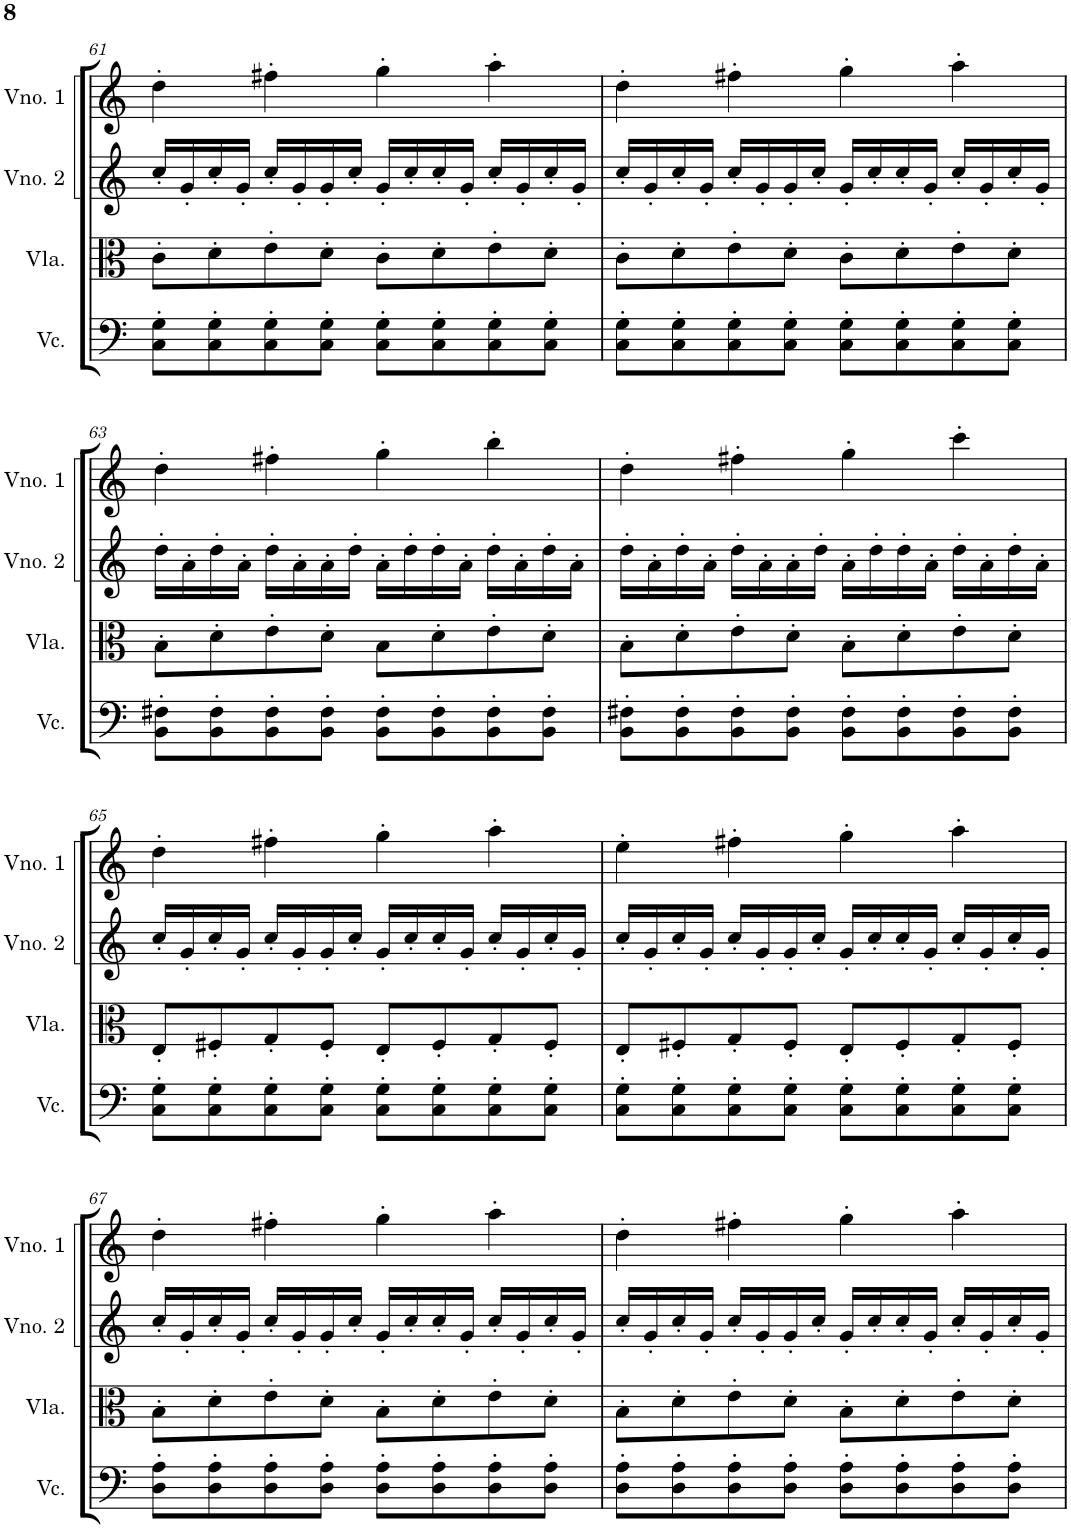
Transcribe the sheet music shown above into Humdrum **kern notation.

**kern	**kern	**kern	**kern
*part4	*part3	*part2	*part1
*staff4	*staff3	*staff2	*staff1
*I"Violoncelo	*I"Viola	*I"Violino 2	*I"Violino 1
*I'Vc.	*I'Vla.	*I'Vno. 2	*I'Vno. 1
!!LO:PB:g=z
*clefF4	*clefC3	*clefG2	*clefG2
*k[]	*k[]	*k[]	*k[]
*M4/4	*M4/4	*M4/4	*M4/4
=61	=61	=61	=61
8C\' 8G\'L	8c'\L	16cc'/LL	4dd'\
.	.	16g'/	.
8C\' 8G\'	8d'\	16cc'/	.
.	.	16g'/JJ	.
8C\' 8G\'	8e'\	16cc'/LL	4ff#X'\
.	.	16g'/	.
8C\' 8G\'J	8d'\J	16g'/	.
.	.	16cc'/JJ	.
8C\' 8G\'L	8c'\L	16g'/LL	4gg'\
.	.	16cc'/	.
8C\' 8G\'	8d'\	16cc'/	.
.	.	16g'/JJ	.
8C\' 8G\'	8e'\	16cc'/LL	4aa'\
.	.	16g'/	.
8C\' 8G\'J	8d'\J	16cc'/	.
.	.	16g'/JJ	.
=62	=62	=62	=62
8C\' 8G\'L	8c'\L	16cc'/LL	4dd'\
.	.	16g'/	.
8C\' 8G\'	8d'\	16cc'/	.
.	.	16g'/JJ	.
8C\' 8G\'	8e'\	16cc'/LL	4ff#X'\
.	.	16g'/	.
8C\' 8G\'J	8d'\J	16g'/	.
.	.	16cc'/JJ	.
8C\' 8G\'L	8c'\L	16g'/LL	4gg'\
.	.	16cc'/	.
8C\' 8G\'	8d'\	16cc'/	.
.	.	16g'/JJ	.
8C\' 8G\'	8e'\	16cc'/LL	4aa'\
.	.	16g'/	.
8C\' 8G\'J	8d'\J	16cc'/	.
.	.	16g'/JJ	.
!!LO:LB:g=z
=63	=63	=63	=63
8BB\' 8F#X\'L	8B'\L	16dd'\LL	4dd'\
.	.	16a'\	.
8BB\' 8F#\'	8d'\	16dd'\	.
.	.	16a'\JJ	.
8BB\' 8F#\'	8e'\	16dd'\LL	4ff#X'\
.	.	16a'\	.
8BB\' 8F#\'J	8d'\J	16a'\	.
.	.	16dd'\JJ	.
8BB\' 8F#\'L	8B'\L	16a'\LL	4gg'\
.	.	16dd'\	.
8BB\' 8F#\'	8d'\	16dd'\	.
.	.	16a'\JJ	.
8BB\' 8F#\'	8e'\	16dd'\LL	4bb'\
.	.	16a'\	.
8BB\' 8F#\'J	8d'\J	16dd'\	.
.	.	16a'\JJ	.
=64	=64	=64	=64
8BB\' 8F#X\'L	8B'\L	16dd'\LL	4dd'\
.	.	16a'\	.
8BB\' 8F#\'	8d'\	16dd'\	.
.	.	16a'\JJ	.
8BB\' 8F#\'	8e'\	16dd'\LL	4ff#X'\
.	.	16a'\	.
8BB\' 8F#\'J	8d'\J	16a'\	.
.	.	16dd'\JJ	.
8BB\' 8F#\'L	8B'\L	16a'\LL	4gg'\
.	.	16dd'\	.
8BB\' 8F#\'	8d'\	16dd'\	.
.	.	16a'\JJ	.
8BB\' 8F#\'	8e'\	16dd'\LL	4ccc'\
.	.	16a'\	.
8BB\' 8F#\'J	8d'\J	16dd'\	.
.	.	16a'\JJ	.
!!LO:LB:g=z
=65	=65	=65	=65
8C\' 8G\'L	8E'/L	16cc'/LL	4dd'\
.	.	16g'/	.
8C\' 8G\'	8F#X'/	16cc'/	.
.	.	16g'/JJ	.
8C\' 8G\'	8G'/	16cc'/LL	4ff#X'\
.	.	16g'/	.
8C\' 8G\'J	8F#'/J	16g'/	.
.	.	16cc'/JJ	.
8C\' 8G\'L	8E'/L	16g'/LL	4gg'\
.	.	16cc'/	.
8C\' 8G\'	8F#'/	16cc'/	.
.	.	16g'/JJ	.
8C\' 8G\'	8G'/	16cc'/LL	4aa'\
.	.	16g'/	.
8C\' 8G\'J	8F#'/J	16cc'/	.
.	.	16g'/JJ	.
=66	=66	=66	=66
8C\' 8G\'L	8E'/L	16cc'/LL	4ee'\
.	.	16g'/	.
8C\' 8G\'	8F#X'/	16cc'/	.
.	.	16g'/JJ	.
8C\' 8G\'	8G'/	16cc'/LL	4ff#X'\
.	.	16g'/	.
8C\' 8G\'J	8F#'/J	16g'/	.
.	.	16cc'/JJ	.
8C\' 8G\'L	8E'/L	16g'/LL	4gg'\
.	.	16cc'/	.
8C\' 8G\'	8F#'/	16cc'/	.
.	.	16g'/JJ	.
8C\' 8G\'	8G'/	16cc'/LL	4aa'\
.	.	16g'/	.
8C\' 8G\'J	8F#'/J	16cc'/	.
.	.	16g'/JJ	.
!!LO:LB:g=z
=67	=67	=67	=67
8D\' 8A\'L	8B'\L	16cc'/LL	4dd'\
.	.	16g'/	.
8D\' 8A\'	8d'\	16cc'/	.
.	.	16g'/JJ	.
8D\' 8A\'	8e'\	16cc'/LL	4ff#X'\
.	.	16g'/	.
8D\' 8A\'J	8d'\J	16g'/	.
.	.	16cc'/JJ	.
8D\' 8A\'L	8B'\L	16g'/LL	4gg'\
.	.	16cc'/	.
8D\' 8A\'	8d'\	16cc'/	.
.	.	16g'/JJ	.
8D\' 8A\'	8e'\	16cc'/LL	4aa'\
.	.	16g'/	.
8D\' 8A\'J	8d'\J	16cc'/	.
.	.	16g'/JJ	.
=68	=68	=68	=68
8D\' 8A\'L	8B'\L	16cc'/LL	4dd'\
.	.	16g'/	.
8D\' 8A\'	8d'\	16cc'/	.
.	.	16g'/JJ	.
8D\' 8A\'	8e'\	16cc'/LL	4ff#X'\
.	.	16g'/	.
8D\' 8A\'J	8d'\J	16g'/	.
.	.	16cc'/JJ	.
8D\' 8A\'L	8B'\L	16g'/LL	4gg'\
.	.	16cc'/	.
8D\' 8A\'	8d'\	16cc'/	.
.	.	16g'/JJ	.
8D\' 8A\'	8e'\	16cc'/LL	4aa'\
.	.	16g'/	.
8D\' 8A\'J	8d'\J	16cc'/	.
.	.	16g'/JJ	.
=	=	=	=
*-	*-	*-	*-
